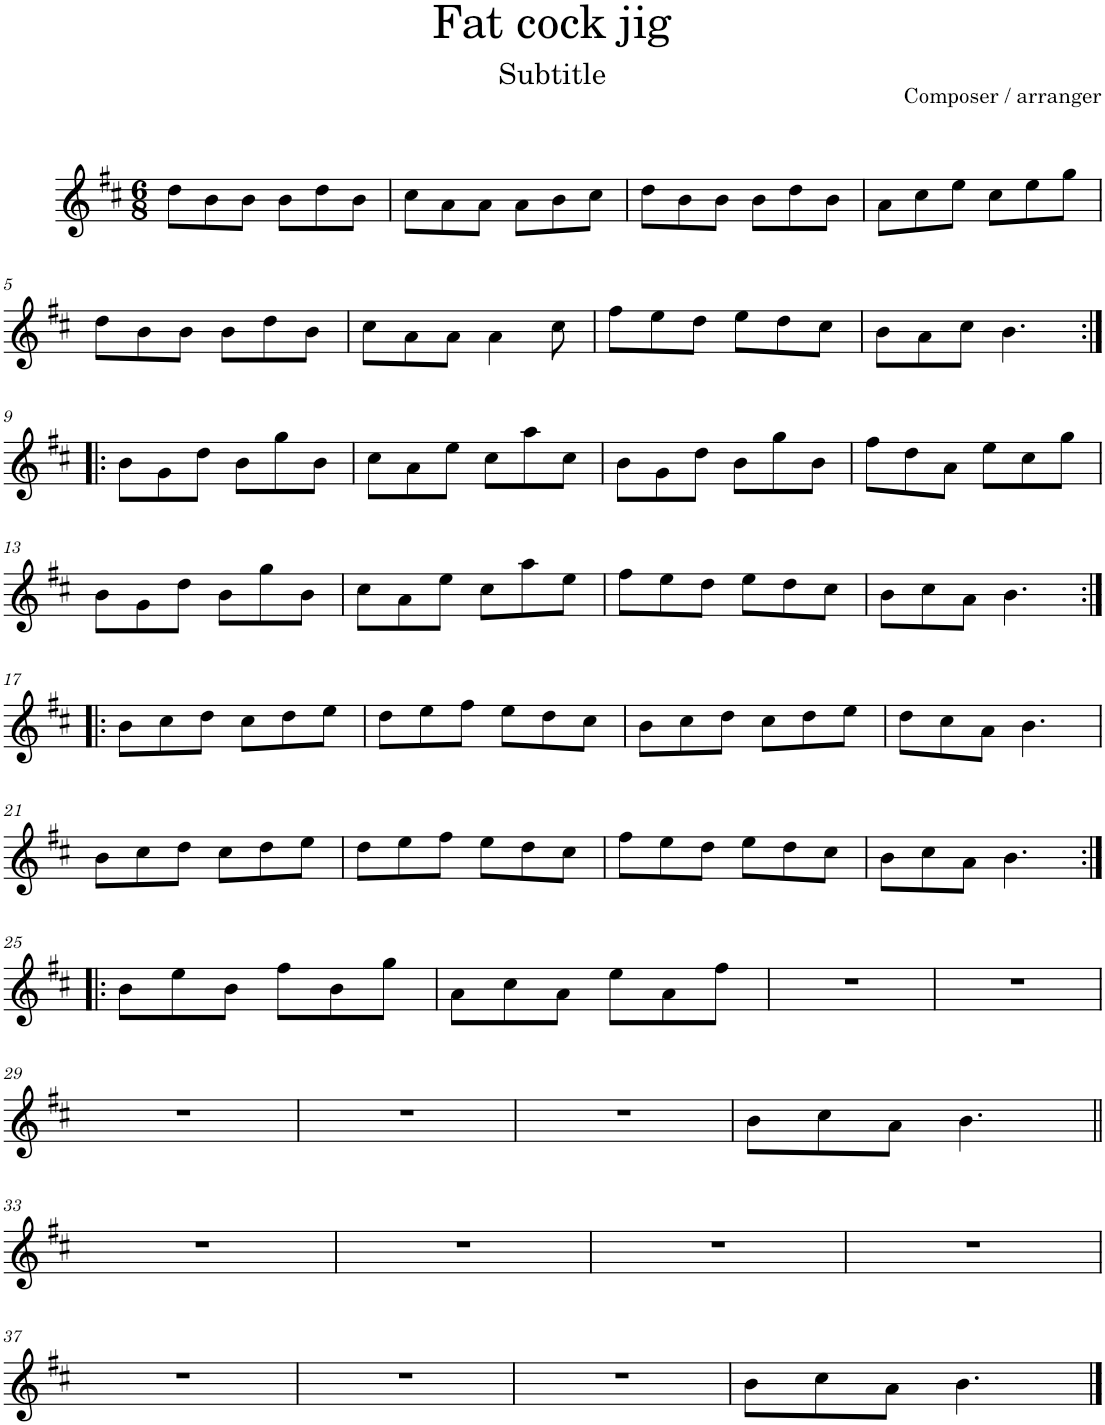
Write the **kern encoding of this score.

**kern
*part1
*staff1
*I"Oboe
*I'Ob.
*clefG2
*k[f#c#]
*M6/8
=1
8dd\L
8b\
8b\J
8b\L
8dd\
8b\J
=2
8cc#\L
8a\
8a\J
8a\L
8b\
8cc#\J
=3
8dd\L
8b\
8b\J
8b\L
8dd\
8b\J
=4
8a\L
8cc#\
8ee\J
8cc#\L
8ee\
8gg\J
!!LO:LB:g=z
=5
8dd\L
8b\
8b\J
8b\L
8dd\
8b\J
=6
8cc#\L
8a\
8a\J
4a\
8cc#\
=7
8ff#\L
8ee\
8dd\J
8ee\L
8dd\
8cc#\J
=8
8b\L
8a\
8cc#\J
4.b\
!!LO:LB:g=z
=9:|!|:
8b\L
8g\
8dd\J
8b\L
8gg\
8b\J
=10
8cc#\L
8a\
8ee\J
8cc#\L
8aa\
8cc#\J
=11
8b\L
8g\
8dd\J
8b\L
8gg\
8b\J
=12
8ff#\L
8dd\
8a\J
8ee\L
8cc#\
8gg\J
!!LO:LB:g=z
=13
8b\L
8g\
8dd\J
8b\L
8gg\
8b\J
=14
8cc#\L
8a\
8ee\J
8cc#\L
8aa\
8ee\J
=15
8ff#\L
8ee\
8dd\J
8ee\L
8dd\
8cc#\J
=16
8b\L
8cc#\
8a\J
4.b\
!!LO:LB:g=z
=17:|!|:
8b\L
8cc#\
8dd\J
8cc#\L
8dd\
8ee\J
=18
8dd\L
8ee\
8ff#\J
8ee\L
8dd\
8cc#\J
=19
8b\L
8cc#\
8dd\J
8cc#\L
8dd\
8ee\J
=20
8dd\L
8cc#\
8a\J
4.b\
!!LO:LB:g=z
=21
8b\L
8cc#\
8dd\J
8cc#\L
8dd\
8ee\J
=22
8dd\L
8ee\
8ff#\J
8ee\L
8dd\
8cc#\J
=23
8ff#\L
8ee\
8dd\J
8ee\L
8dd\
8cc#\J
=24
8b\L
8cc#\
8a\J
4.b\
!!LO:LB:g=z
=25:|!|:
8b\L
8ee\
8b\J
8ff#\L
8b\
8gg\J
=26
8a\L
8cc#\
8a\J
8ee\L
8a\
8ff#\J
=27
2.r
=28
2.r
!!LO:LB:g=z
=29
2.r
=30
2.r
=31
2.r
=32
8b\L
8cc#\
8a\J
4.b\
!!LO:LB:g=z
=33||
2.r
=34
2.r
=35
2.r
=36
2.r
!!LO:LB:g=z
=37
2.r
=38
2.r
=39
2.r
=40
8b\L
8cc#\
8a\J
4.b\
==
*-
